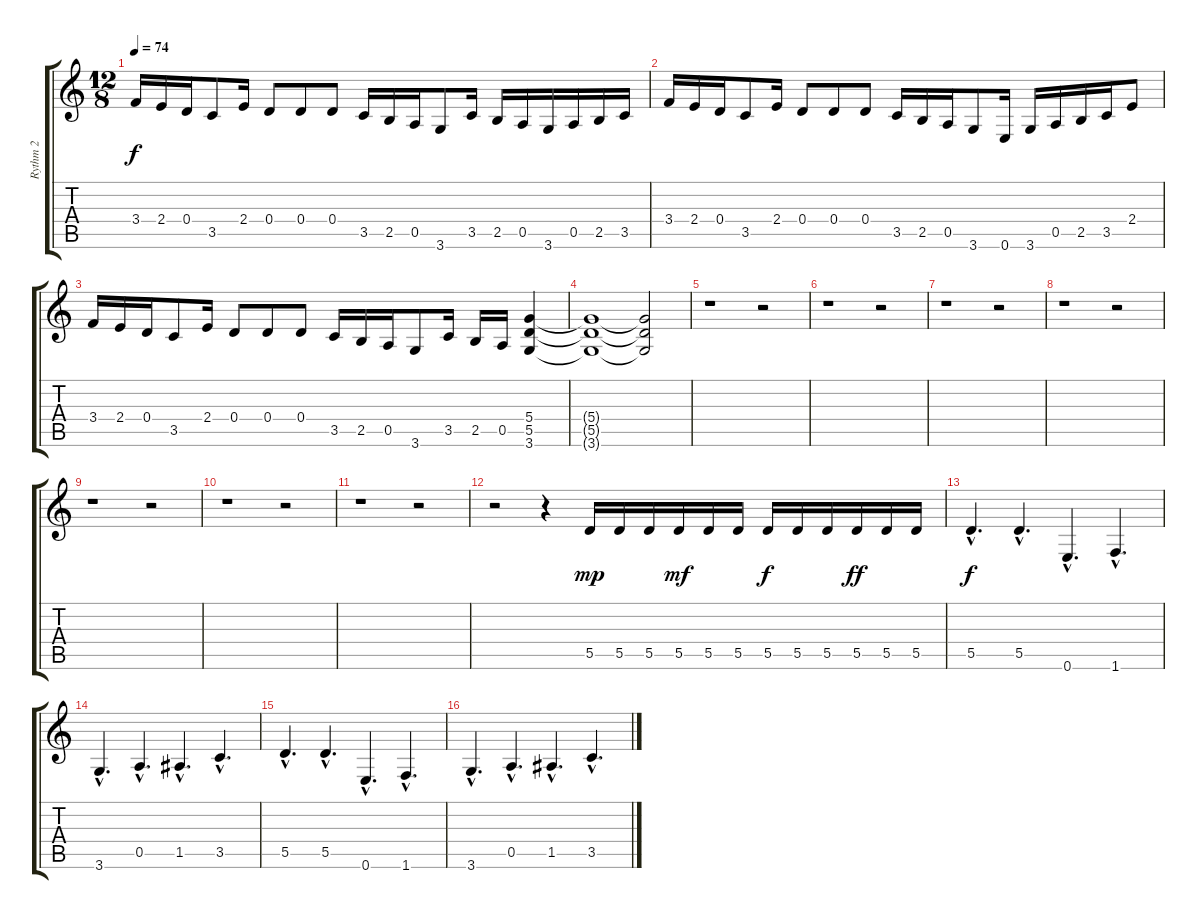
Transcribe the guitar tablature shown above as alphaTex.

\track ("Rythm 2" "Rythm 2") {instrument distortionguitar}
\staff {score tabs}
\tuning (E4 B3 G3 D3 A2 E2) {hide}
\ts (12 8)
\tempo 74
\clef g2
\ks c
3.4.16{dy f} 2.4.16 0.4.16 3.5.8 2.4.16 0.4.8 0.4.8 0.4.8 3.5.16 2.5.16 0.5.16 3.6.8 3.5.16 2.5.16 0.5.16 3.6.16 0.5.16 2.5.16 3.5.16 |
3.4.16 2.4.16 0.4.16 3.5.8 2.4.16 0.4.8 0.4.8 0.4.8 3.5.16 2.5.16 0.5.16 3.6.8 0.6.16 3.6.16 0.5.16 2.5.16 3.5.16 2.4.8 |
3.4.16 2.4.16 0.4.16 3.5.8 2.4.16 0.4.8 0.4.8 0.4.8 3.5.16 2.5.16 0.5.16 3.6.8 3.5.16 2.5.16 0.5.16 (5.4 5.5 3.6).4 |
(5.4{t} 5.5{t} 3.6{t}).1 (5.4{t} 5.5{t} 3.6{t}).2 |
r.1 r.2 |
r.1 r.2 |
r.1 r.2 |
r.1 r.2 |
r.1 r.2 |
r.1 r.2 |
r.1 r.2 |
r.2 r.4 5.5.16{dy mp} 5.5.16 5.5.16 5.5.16{dy mf} 5.5.16 5.5.16 5.5.16{dy f} 5.5.16 5.5.16 5.5.16{dy ff} 5.5.16 5.5.16 |
5.5{hac}.4{d dy f} 5.5{hac}.4{d} 0.6{hac}.4{d} 1.6{hac}.4{d} |
3.6{hac}.4{d} 0.5{hac}.4{d} 1.5{hac}.4{d} 3.5{hac}.4{d} |
5.5{hac}.4{d} 5.5{hac}.4{d} 0.6{hac}.4{d} 1.6{hac}.4{d} |
3.6{hac}.4{d} 0.5{hac}.4{d} 1.5{hac}.4{d} 3.5{hac}.4{d}
